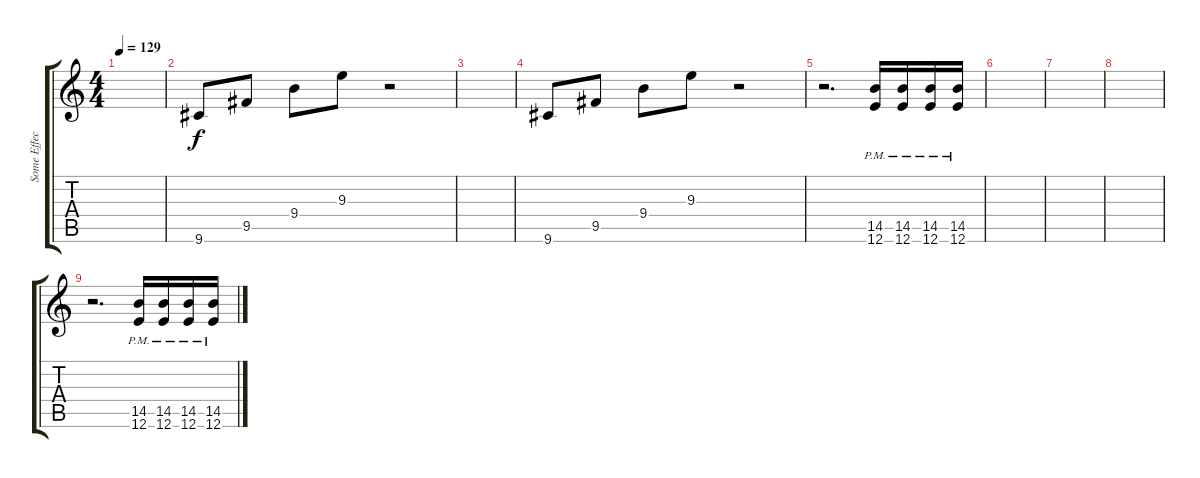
\track ("Some Effect" "Some Effec") {instrument electricguitarclean}
\staff {score tabs}
\tuning (E4 B3 G3 D3 A2 E2) {hide}
\ts (4 4)
\tempo 129
\clef g2
\ks c
|
9.6.8{volume 6 instrument acousticguitarsteel} 9.5.8 9.4.8 9.3.8 r.2 |
|
9.6.8{volume 6 instrument acousticguitarsteel} 9.5.8 9.4.8 9.3.8 r.2 |
r.2{d} (14.5{pm} 12.6{pm}).16{volume 13 instrument electricguitarclean} (14.5{pm} 12.6{pm}).16 (14.5{pm} 12.6{pm}).16 (14.5{pm} 12.6{pm}).16 |
|
|
|
r.2{d} (14.5{pm} 12.6{pm}).16 (14.5{pm} 12.6{pm}).16 (14.5{pm} 12.6{pm}).16 (14.5{pm} 12.6{pm}).16
